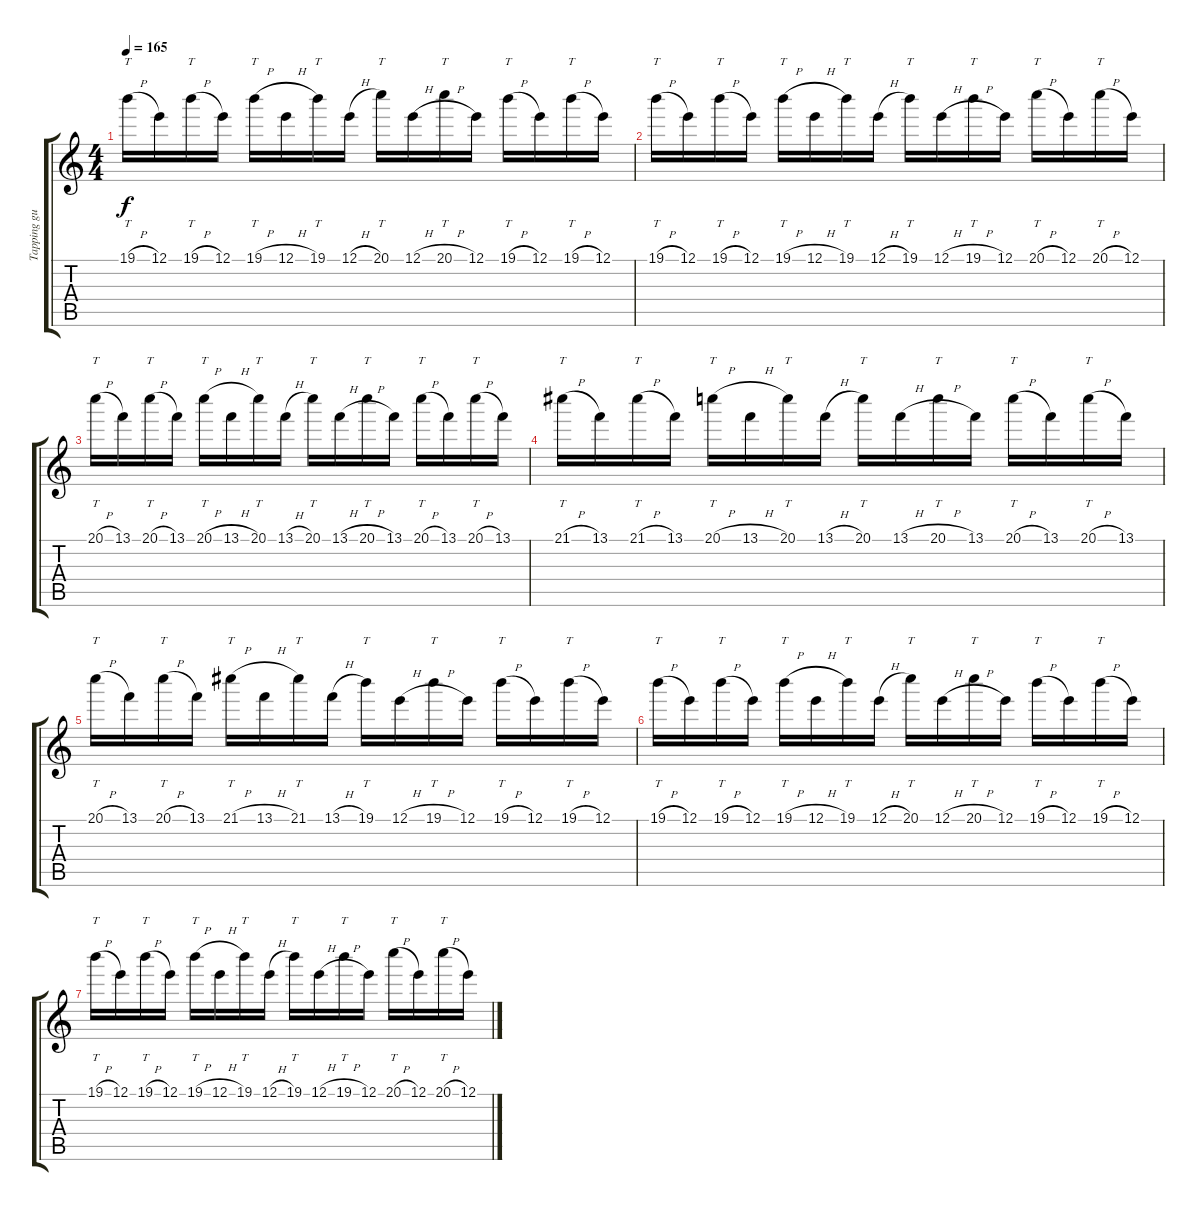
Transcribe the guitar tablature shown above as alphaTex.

\track ("Tapping guitar" "Tapping gu") {instrument overdrivenguitar}
\staff {score tabs}
\tuning (E4 B3 G3 D3 A2 E2) {hide}
\ts (4 4)
\tempo 165
\clef g2
\ks c
19.1{h}.16{tt dy f} 12.1.16 19.1{h}.16{tt} 12.1.16 19.1{h}.16{tt} 12.1{h}.16 19.1.16{tt} 12.1{h}.16 20.1.16{tt} 12.1{h}.16 20.1{h}.16{tt} 12.1.16 19.1{h}.16{tt} 12.1.16 19.1{h}.16{tt} 12.1.16 |
19.1{h}.16{tt} 12.1.16 19.1{h}.16{tt} 12.1.16 19.1{h}.16{tt} 12.1{h}.16 19.1.16{tt} 12.1{h}.16 19.1.16{tt} 12.1{h}.16 19.1{h}.16{tt} 12.1.16 20.1{h}.16{tt} 12.1.16 20.1{h}.16{tt} 12.1.16 |
20.1{h}.16{tt} 13.1.16 20.1{h}.16{tt} 13.1.16 20.1{h}.16{tt} 13.1{h}.16 20.1.16{tt} 13.1{h}.16 20.1.16{tt} 13.1{h}.16 20.1{h}.16{tt} 13.1.16 20.1{h}.16{tt} 13.1.16 20.1{h}.16{tt} 13.1.16 |
21.1{h}.16{tt} 13.1.16 21.1{h}.16{tt} 13.1.16 20.1{h}.16{tt} 13.1{h}.16 20.1.16{tt} 13.1{h}.16 20.1.16{tt} 13.1{h}.16 20.1{h}.16{tt} 13.1.16 20.1{h}.16{tt} 13.1.16 20.1{h}.16{tt} 13.1.16 |
20.1{h}.16{tt} 13.1.16 20.1{h}.16{tt} 13.1.16 21.1{h}.16{tt} 13.1{h}.16 21.1.16{tt} 13.1{h}.16 19.1.16{tt} 12.1{h}.16 19.1{h}.16{tt} 12.1.16 19.1{h}.16{tt} 12.1.16 19.1{h}.16{tt} 12.1.16 |
19.1{h}.16{tt} 12.1.16 19.1{h}.16{tt} 12.1.16 19.1{h}.16{tt} 12.1{h}.16 19.1.16{tt} 12.1{h}.16 20.1.16{tt} 12.1{h}.16 20.1{h}.16{tt} 12.1.16 19.1{h}.16{tt} 12.1.16 19.1{h}.16{tt} 12.1.16 |
19.1{h}.16{tt} 12.1.16 19.1{h}.16{tt} 12.1.16 19.1{h}.16{tt} 12.1{h}.16 19.1.16{tt} 12.1{h}.16 19.1.16{tt} 12.1{h}.16 19.1{h}.16{tt} 12.1.16 20.1{h}.16{tt} 12.1.16 20.1{h}.16{tt} 12.1.16
